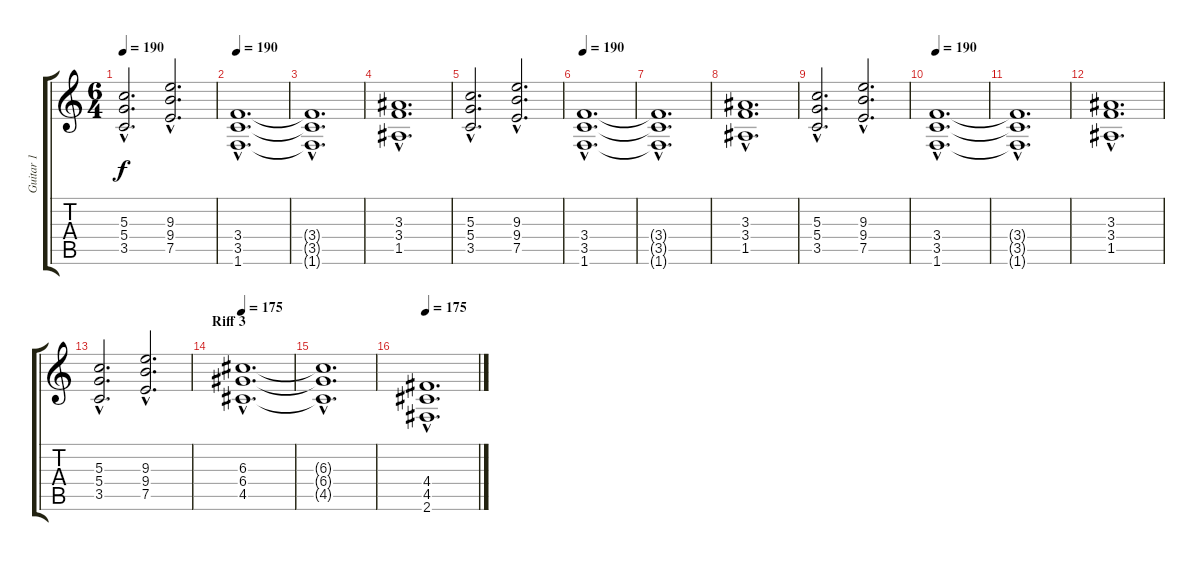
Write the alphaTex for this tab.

\track ("Guitar 1" "Guitar 1") {instrument distortionguitar}
\staff {score tabs}
\tuning (E4 B3 G3 D3 A2 E2) {hide}
\ts (6 4)
\tempo 190
\clef g2
\ks c
(5.3{hac} 5.4{hac} 3.5{hac}).2{d dy f} (9.3{hac} 9.4{hac} 7.5{hac}).2{d} |
\tempo 190
(3.4{hac} 3.5{hac} 1.6{hac}).1{d} |
(3.4{hac t} 3.5{hac t} 1.6{hac t}).1{d} |
(3.3{hac} 3.4{hac} 1.5{hac}).1{d} |
(5.3{hac} 5.4{hac} 3.5{hac}).2{d} (9.3{hac} 9.4{hac} 7.5{hac}).2{d} |
\tempo 190
(3.4{hac} 3.5{hac} 1.6{hac}).1{d} |
(3.4{hac t} 3.5{hac t} 1.6{hac t}).1{d} |
(3.3{hac} 3.4{hac} 1.5{hac}).1{d} |
(5.3{hac} 5.4{hac} 3.5{hac}).2{d} (9.3{hac} 9.4{hac} 7.5{hac}).2{d} |
\tempo 190
(3.4{hac} 3.5{hac} 1.6{hac}).1{d} |
(3.4{hac t} 3.5{hac t} 1.6{hac t}).1{d} |
(3.3{hac} 3.4{hac} 1.5{hac}).1{d} |
(5.3{hac} 5.4{hac} 3.5{hac}).2{d} (9.3{hac} 9.4{hac} 7.5{hac}).2{d} |
\section ("" "Riff 3")
\tempo 175
(6.3{hac} 6.4{hac} 4.5{hac}).1{d} |
(6.3{hac t} 6.4{hac t} 4.5{hac t}).1{d} |
\tempo 175
(4.4{hac} 4.5{hac} 2.6{hac}).1{d}
